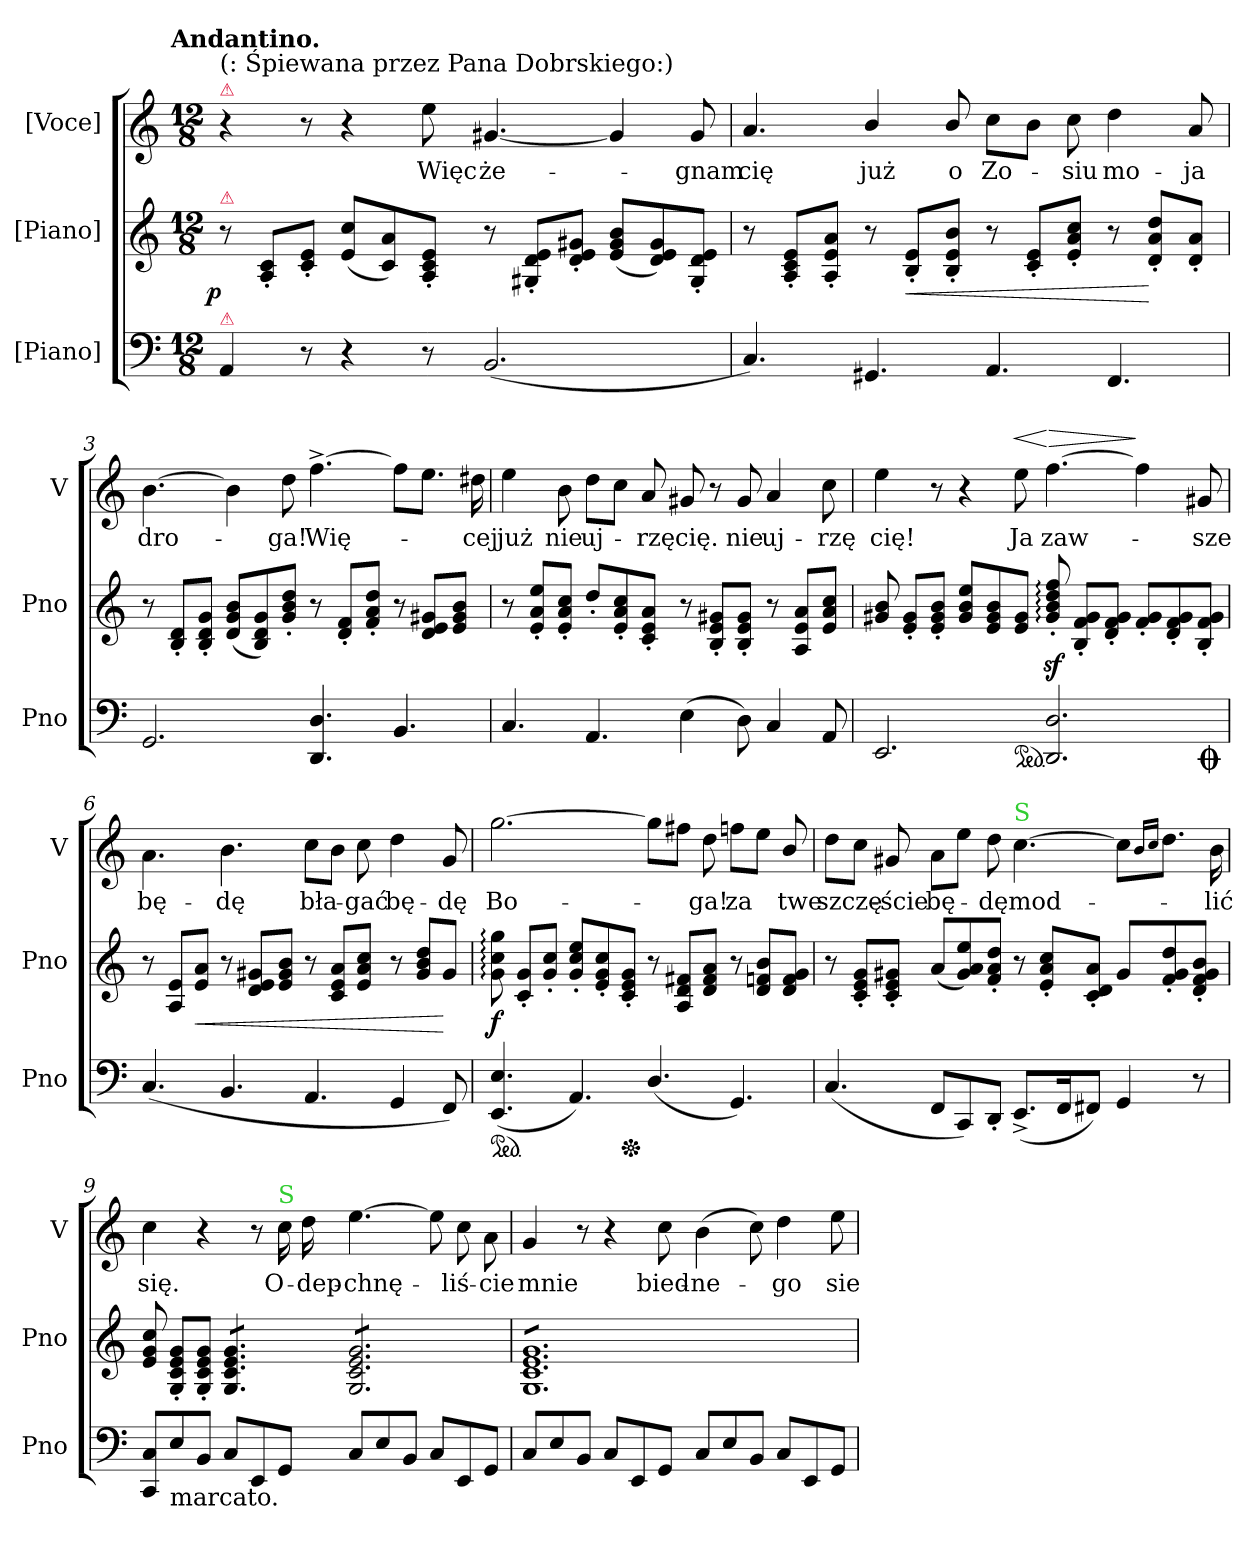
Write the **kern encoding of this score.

**kern	**kern	**dynam	**kern	**text	**dynam
*part3	*part2	*part2	*part1	*part1	*part1
*staff3	*staff2	*staff2	*staff1	*staff1	*staff1
*I"[Piano]	*I"[Piano]	*	*I"[Voce]	*	*
*I'Pno	*I'Pno	*	*I'V	*	*
*clefF4	*clefG2	*	*clefG2	*	*
*k[]	*k[]	*	*k[]	*	*
*a:	*a:	*	*a:	*	*
!!LO:TX:omd:t=Andantino.
*M12/8	*M12/8	*	*M12/8	*	*
=1	=1	=1	=1	=1	=1
!	!	!	!LO:TX:a:color=crimson:t=⚠	!	!
!	!	!	!LO:TX:a:t=(&colon; Śpiewana przez Pana Dobrskiego&colon;)	!	!
!	!LO:TX:a:color=crimson:t=⚠	!	!	!	!
!LO:TX:a:color=crimson:t=⚠	!	!	!	!	!
!	!	!LO:DY:rj	!	!	!
4AA/	8r	p	4r	.	.
.	8A'</ 8c'</L	.	.	.	.
8r	8c'</ 8e'</J	.	8r	.	.
4r	(<8e/ 8cc/L	.	4r	.	.
.	8c/ 8a/)	.	.	.	.
!	!	!	!	!LO:LY:color=red	!
8r	8A'</ 8c'</ 8e'</J	.	8ee\	Więc	.
!	!	!	!	!LO:LY:color=red	!
(<2.BB/	8r	.	[4.g#X/	że-	.
.	8G#X'</ 8d'</ 8e'</L	.	.	.	.
.	8d'</ 8e'</ 8g#X'</J	.	.	.	.
.	(<8e/ 8g#/ 8b/L	.	4g#/]	.	.
.	8d/ 8e/ 8g#/)	.	.	.	.
!	!	!	!	!LO:LY:color=red	!
.	8G#'</ 8d'</ 8e'</J	.	8g#/	-gnam	.
=2	=2	=2	=2	=2	=2
!	!	!	!	!LO:LY:color=red	!
4.C/)	8r	.	4.a/	cię	.
.	8A'</ 8c'</ 8e'</L	.	.	.	.
.	8A'</ 8e'</ 8a'</J	.	.	.	.
!	!	!	!	!LO:LY:color=red	!
4.GG#X/	8r	.	4b/	już	.
!	!	!LO:HP:b	!	!	!
.	8B'</ 8e'</L	<	.	.	.
!	!	!	!	!LO:LY:color=red	!
.	8B'</ 8e'</ 8b'</J	.	8b/	o	.
!	!	!	!	!LO:LY:color=red	!
4.AA/	8r	.	8cc\L	Zo-	.
.	8c'</ 8e'</L	.	8b\J	.	.
!	!	!	!	!LO:LY:color=red	!
.	8e'</ 8a'</ 8cc'</J	.	8cc\	-siu	.
!	!	!	!	!LO:LY:color=red	!
4.FF/	8r	.	4dd\	mo-	.
.	8d'</ 8a'</ 8dd'</L	[	.	.	.
!	!	!	!	!LO:LY:color=red	!
.	8d'</ 8a'</J	.	8a/	-ja	.
=3	=3	=3	=3	=3	=3
!	!	!	!	!LO:LY:color=red	!
2.GG/	8r	.	[4.b\	dro-	.
.	8B'</ 8d'</L	.	.	.	.
.	8B'</ 8d'</ 8g'</J	.	.	.	.
.	(<8d/ 8g/ 8b/L	.	4b\]	.	.
.	8B/ 8d/ 8g/)	.	.	.	.
!	!	!	!	!LO:LY:color=red	!
.	8g'</ 8b'</ 8dd'</J	.	8dd\	-ga!	.
!	!	!	!	!LO:LY:color=red	!
4.DD/ 4.D/	8r	.	[4.ff^>\	Wię-	.
.	8d'</ 8f'</L	.	.	.	.
.	8f'</ 8a'</ 8dd'</J	.	.	.	.
4.BB/	8r	.	8ff\L]	.	.
.	8d/ 8e/ 8g#X/L	.	8.ee\J	.	.
.	8e/ 8g#/ 8b/J	.	.	.	.
!	!	!	!	!LO:LY:color=red	!
.	.	.	16dd#X\	-cej	.
=4	=4	=4	=4	=4	=4
!	!	!	!	!LO:LY:color=red	!
4.C/	8r	.	4ee\	już	.
.	8e'</ 8a'</ 8ee'</L	.	.	.	.
!	!	!	!	!LO:LY:color=red	!
.	8e'</ 8a'</ 8cc'</J	.	8b\	nie	.
!	!	!	!	!LO:LY:color=red	!
4.AA/	8dd'</L	.	8dd\L	uj-	.
.	8e'</ 8a'</ 8cc'</	.	8cc\J	.	.
!	!	!	!	!LO:LY:color=red	!
.	8c'</ 8e'</ 8a'</J	.	8a/	-rzę	.
!	!	!	!	!LO:LY:color=red	!
(>4E\	8r	.	8g#X/	cię.	.
.	8B'</ 8e'</ 8g#X'</L	.	8r	.	.
!	!	!	!	!LO:LY:color=red	!
8D\)	8B'</ 8e'</ 8g#'</J	.	8g#/	nie	.
!	!	!	!	!LO:LY:color=red	!
4C/	8r	.	4a/	uj-	.
.	8A/ 8e/ 8a/L	.	.	.	.
!	!	!	!	!LO:LY:color=red	!
8AA/	8e/ 8a/ 8cc/J	.	8cc\	-rzę	.
=5	=5	=5	=5	=5	=5
!	!	!	!	!LO:LY:color=red	!
*^	*	*	*	*	*
*	*^	*	*	*	*	*
2.EE/	1ryy	2ryy	8g#X/ 8b/	.	4ee\	cię!	.
.	.	.	8e'</ 8g#'</L	.	.	.	.
.	.	.	8e'</ 8g#'</ 8b'</J	.	8r	.	.
.	.	.	8g#/ 8b/ 8ee/L	.	4r	.	.
.	.	8ryy	8e/ 8g#/ 8b/	.	.	.	.
!	!	!	!	!	!	!LO:LY:color=red	!LO:HP:a
*ped	*	*	*	*	*	*	*
.	.	2..ryy	8e/ 8g#/J	.	8ee\	Ja	<
!	!	!	!	!	!	!LO:LY:color=red	!LO:HP:n=1:a
2.DD/ 2.D/	.	.	8g#z:'</ 8bz:'</ 8ddz:'</ 8ffz:'</	.	[4.ff\	zaw-	[ >
.	.	.	8B'</ 8f'</ 8g#'</L	.	.	.	.
.	4.ryy	.	8d'</ 8f'</ 8g#'</J	.	.	.	.
.	.	.	8f'</ 8g#'</L	.	4ff\]	.	]
.	.	.	8d'</ 8f'</ 8g#'</	.	.	.	.
!	!LO:TX:b:t=[coda]	!	!	!	!	!	!
!	!	!	!	!	!	!LO:LY:color=red	!
.	8ryy	.	8B'/ 8f'/ 8g#'/J	.	8g#X/	-sze	.
=6	=6	=6	=6	=6	=6	=6	=6
!	!	!	!	!	!	!LO:LY:color=red	!
*v	*v	*v	*	*	*	*	*
(<4.C/	8r	.	4.a\	bę-	.
.	8A/ 8e/L	.	.	.	.
!	!	!LO:HP:b	!	!	!
.	8e/ 8a/J	<	.	.	.
!	!	!	!	!LO:LY:color=red	!
4.BB/	8r	.	4.b\	-dę	.
.	8d/ 8e/ 8g#X/L	.	.	.	.
.	8e/ 8g#/ 8b/J	.	.	.	.
!	!	!	!	!LO:LY:color=red	!
4.AA/	8r	.	8cc\L	bła-	.
.	8c/ 8e/ 8a/L	.	8b\J	.	.
!	!	!	!	!LO:LY:color=red	!
.	8e/ 8a/ 8cc/J	.	8cc\	-gać	.
!	!	!	!	!LO:LY:color=red	!
4GG/	8r	.	4dd\	bę-	.
.	8g#/ 8b/ 8dd/L	.	.	.	.
!	!	!	!	!LO:LY:color=red	!
8FF/)	8g#/J	[	8g/	-dę	.
=7	=7	=7	=7	=7	=7
!	!	!	!	!LO:LY:color=red	!
*^	*	*	*	*	*
*ped	*	*	*	*	*	*
(>4.EE/ 4.E/	2ryy	8g:\ 8cc:\ 8gg:\	f	[2.gg\	Bo-	.
.	.	8c'</ 8g'</L	.	.	.	.
.	.	8g'</ 8cc'</J	.	.	.	.
4.AA/)	.	8g'</ 8cc'</ 8ee'</L	.	.	.	.
.	8ryy	8e'</ 8g'</ 8cc'</	.	.	.	.
*Xped	*	*	*	*	*	*
.	2..ryy	8c'</ 8e'</ 8g'</J	.	.	.	.
(<4.D/	.	8r	.	8gg\L]	.	.
.	.	8A/ 8d/ 8f#X/L	.	8ff#X\J	.	.
!	!	!	!	!	!LO:LY:color=red	!
.	.	8d/ 8f#/ 8a/J	.	8dd\	-ga!	.
!	!	!	!	!	!LO:LY:color=red	!
4.GG/)	.	8r	.	8ffn\L	za	.
.	.	8d/ 8fn/ 8b/L	.	8ee\J	.	.
!	!	!	!	!	!LO:LY:color=red	!
.	.	8d/ 8f/ 8g/J	.	8b/	twe	.
=8	=8	=8	=8	=8	=8	=8
!	!	!	!	!	!LO:LY:color=red	!
*v	*v	*	*	*	*	*
(<4.C/	8r	.	8dd\L	szczę-	.
.	8c'</ 8e'</ 8g'</L	.	8cc\J	.	.
!	!	!	!	!LO:LY:color=red	!
.	8c'</ 8e'</ 8g#X'</J	.	8g#X/	-ście	.
!	!	!	!	!LO:LY:color=red	!
8FF/L	(<8a/L	.	8a\L	bę-	.
8CC/)	8g#/ 8a/ 8ee/)	.	8ee\J	.	.
!	!	!	!	!LO:LY:color=red	!
8DD'/J	8f'</ 8a'</ 8dd'</J	.	8dd\	-dę	.
!	!	!	!LO:TX:a:color=limegreen:t=S	!	!
!	!	!	!	!LO:LY:color=red	!
(<8.EE^</L	8r	.	[4.cc\	mod-	.
.	8e'</ 8a'</ 8cc'</L	.	.	.	.
16FF/K	.	.	.	.	.
8FF#X/J)	8c'</ 8d'</ 8a'</J	.	.	.	.
4GG/	8g#/L	.	8cc\L]	.	.
.	.	.	16qqb/LL	.	.
.	.	.	16qqcc/JJ	.	.
.	8f'</ 8g#'</ 8dd'</	.	8.dd\J	.	.
8r	8d'/ 8f'/ 8g#'/ 8b'/J	.	.	.	.
!	!	!	!	!LO:LY:color=red	!
.	.	.	16b\	-lić	.
=9	=9	=9	=9	=9	=9
!	!	!	!	!LO:LY:color=red	!
8CC/ 8C/L	8e/ 8g/ 8cc/	.	4cc\	się.	.
!LO:TX:b:t=marcato.	!	!	!	!	!
8E/	8G'</ 8c'</ 8e'</ 8g'</L	.	.	.	.
8BB/J	8G'</ 8c'</ 8e'</ 8g'</J	.	4r	.	.
*	*tremolo	*	*	*	*
8C/L	8G/ 8c/ 8e/ 8g/L	.	.	.	.
8EE/	8G/ 8c/ 8e/ 8g/	.	8r	.	.
!	!	!	!LO:TX:a:color=limegreen:t=S	!	!
!	!	!	!	!LO:LY:color=red	!
8GG/J	8G/ 8c/ 8e/ 8g/J	.	16cc\	O-	.
!	!	!	!	!LO:LY:color=red	!
.	.	.	16dd\	-dep-	.
!	!	!	!	!LO:LY:color=red	!
8C/L	8G/ 8c/ 8e/ 8g/L	.	[4.ee\	-chnę-	.
8E/	8G/ 8c/ 8e/ 8g/	.	.	.	.
8BB/J	8G/ 8c/ 8e/ 8g/	.	.	.	.
8C/L	8G/ 8c/ 8e/ 8g/	.	8ee\]	.	.
!	!	!	!	!LO:LY:color=red	!
8EE/	8G/ 8c/ 8e/ 8g/	.	8cc\	-liś-	.
!	!	!	!	!LO:LY:color=red	!
8GG/J	8G/ 8c/ 8e/ 8g/J	.	8a\	-cie	.
=10	=10	=10	=10	=10	=10
!	!	!	!	!LO:LY:color=red	!
8C/L	8G/ 8c/ 8e/ 8g/L	.	4g/	mnie	.
8E/	8G/ 8c/ 8e/ 8g/	.	.	.	.
8BB/J	8G/ 8c/ 8e/ 8g/	.	8r	.	.
8C/L	8G/ 8c/ 8e/ 8g/	.	4r	.	.
8EE/	8G/ 8c/ 8e/ 8g/	.	.	.	.
!	!	!	!	!LO:LY:color=red	!
8GG/J	8G/ 8c/ 8e/ 8g/	.	8cc\	bied-	.
!	!	!	!	!LO:LY:color=red	!
8C/L	8G/ 8c/ 8e/ 8g/	.	(>4b\	-ne-	.
8E/	8G/ 8c/ 8e/ 8g/	.	.	.	.
8BB/J	8G/ 8c/ 8e/ 8g/	.	8cc\)	.	.
!	!	!	!	!LO:LY:color=red	!
8C/L	8G/ 8c/ 8e/ 8g/	.	4dd\	-go	.
8EE/	8G/ 8c/ 8e/ 8g/	.	.	.	.
!	!	!	!	!LO:LY:color=red	!
8GG/J	8G/ 8c/ 8e/ 8g/J	.	8ee\	sie-	.
*	*Xtremolo	*	*	*	*
=	=	=	=	=	=
*-	*-	*-	*-	*-	*-
